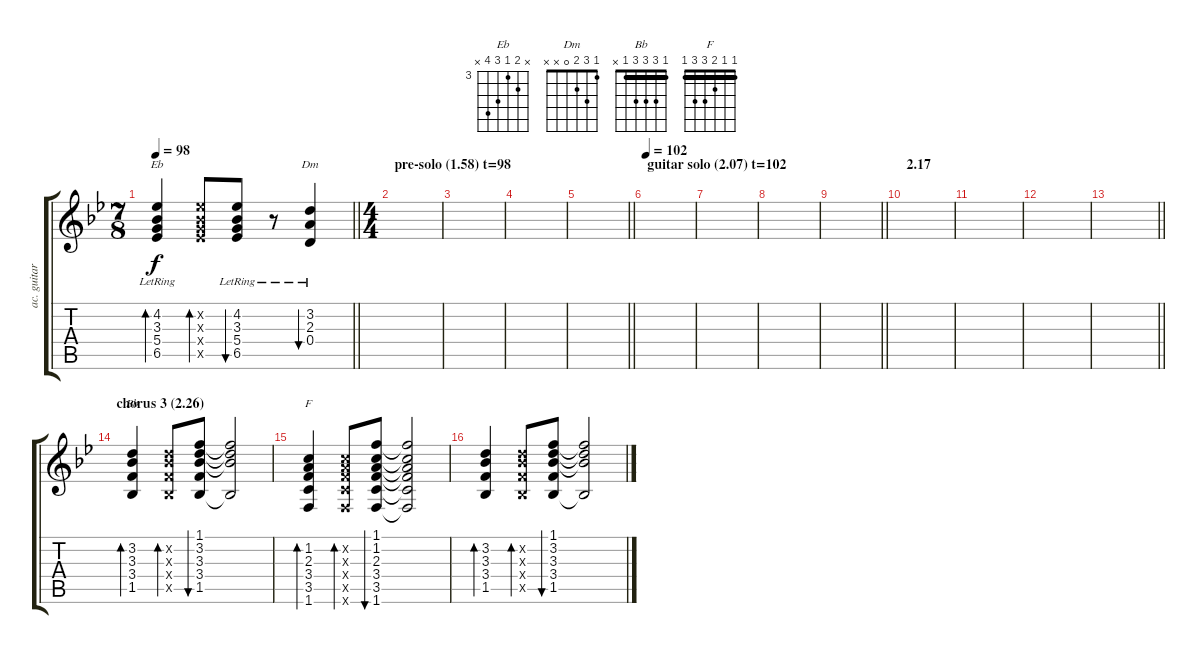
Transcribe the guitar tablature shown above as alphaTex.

\track ("ac. guitar" "ac. guitar") {instrument acousticguitarsteel}
\staff {score tabs}
\tuning (E4 B3 G3 D3 A2 E2) {hide}
\chord ("Eb" x 4 3 5 6 x) {firstfret 3}
\chord ("Dm" 1 3 2 0 x x)
\chord ("Bb" 1 3 3 3 1 x) {barre 1}
\chord ("F" 1 1 2 3 3 1) {barre 1}
\ts (7 8)
\tempo 98
\clef g2
\barLineRight lightlight
\ks bb
(4.2{lr} 3.3{lr} 5.4{lr} 6.5{lr}).4{bd 30 ch "Eb" dy f} (4.2{x} 3.3{x} 5.4{x} 6.5{x}).8{bd 30} (4.2{lr} 3.3{lr} 5.4{lr} 6.5).8{bu 30} r.8 (3.2{lr} 2.3{lr} 0.4{lr}).4{bu 30 ch "Dm"} |
\ts (4 4)
\section ("" "pre-solo (1.58) t=98")
|
|
|
\barLineRight lightlight
|
\section ("" "guitar solo (2.07) t=102")
\tempo 102
|
|
|
\barLineRight lightlight
|
\section ("" "2.17")
|
|
|
\barLineRight lightlight
|
\section ("" "chorus 3 (2.26)")
(3.2 3.3 3.4 1.5).4{bd 30 ch "Bb"} (3.2{x} 3.3{x} 3.4{x} 1.5{x}).8{bd 30} (1.1 3.2 3.3 3.4 1.5).8{bu 30} (1.1{t} 3.2{t} 3.3{t} 1.5{t}).2 |
(1.2 2.3 3.4 3.5 1.6).4{bd 30 ch "F"} (1.2{x} 2.3{x} 3.4{x} 3.5{x} 1.6{x}).8{bd 30} (1.1 1.2 2.3 3.4 3.5 1.6).8{bu 30} (1.1{t} 1.2{t} 2.3{t} 3.4{t} 3.5{t} 1.6{t}).2 |
(3.2 3.3 3.4 1.5).4{bd 30} (3.2{x} 3.3{x} 3.4{x} 1.5{x}).8{bd 30} (1.1 3.2 3.3 3.4 1.5).8{bu 30} (1.1{t} 3.2{t} 3.3{t} 1.5{t}).2
